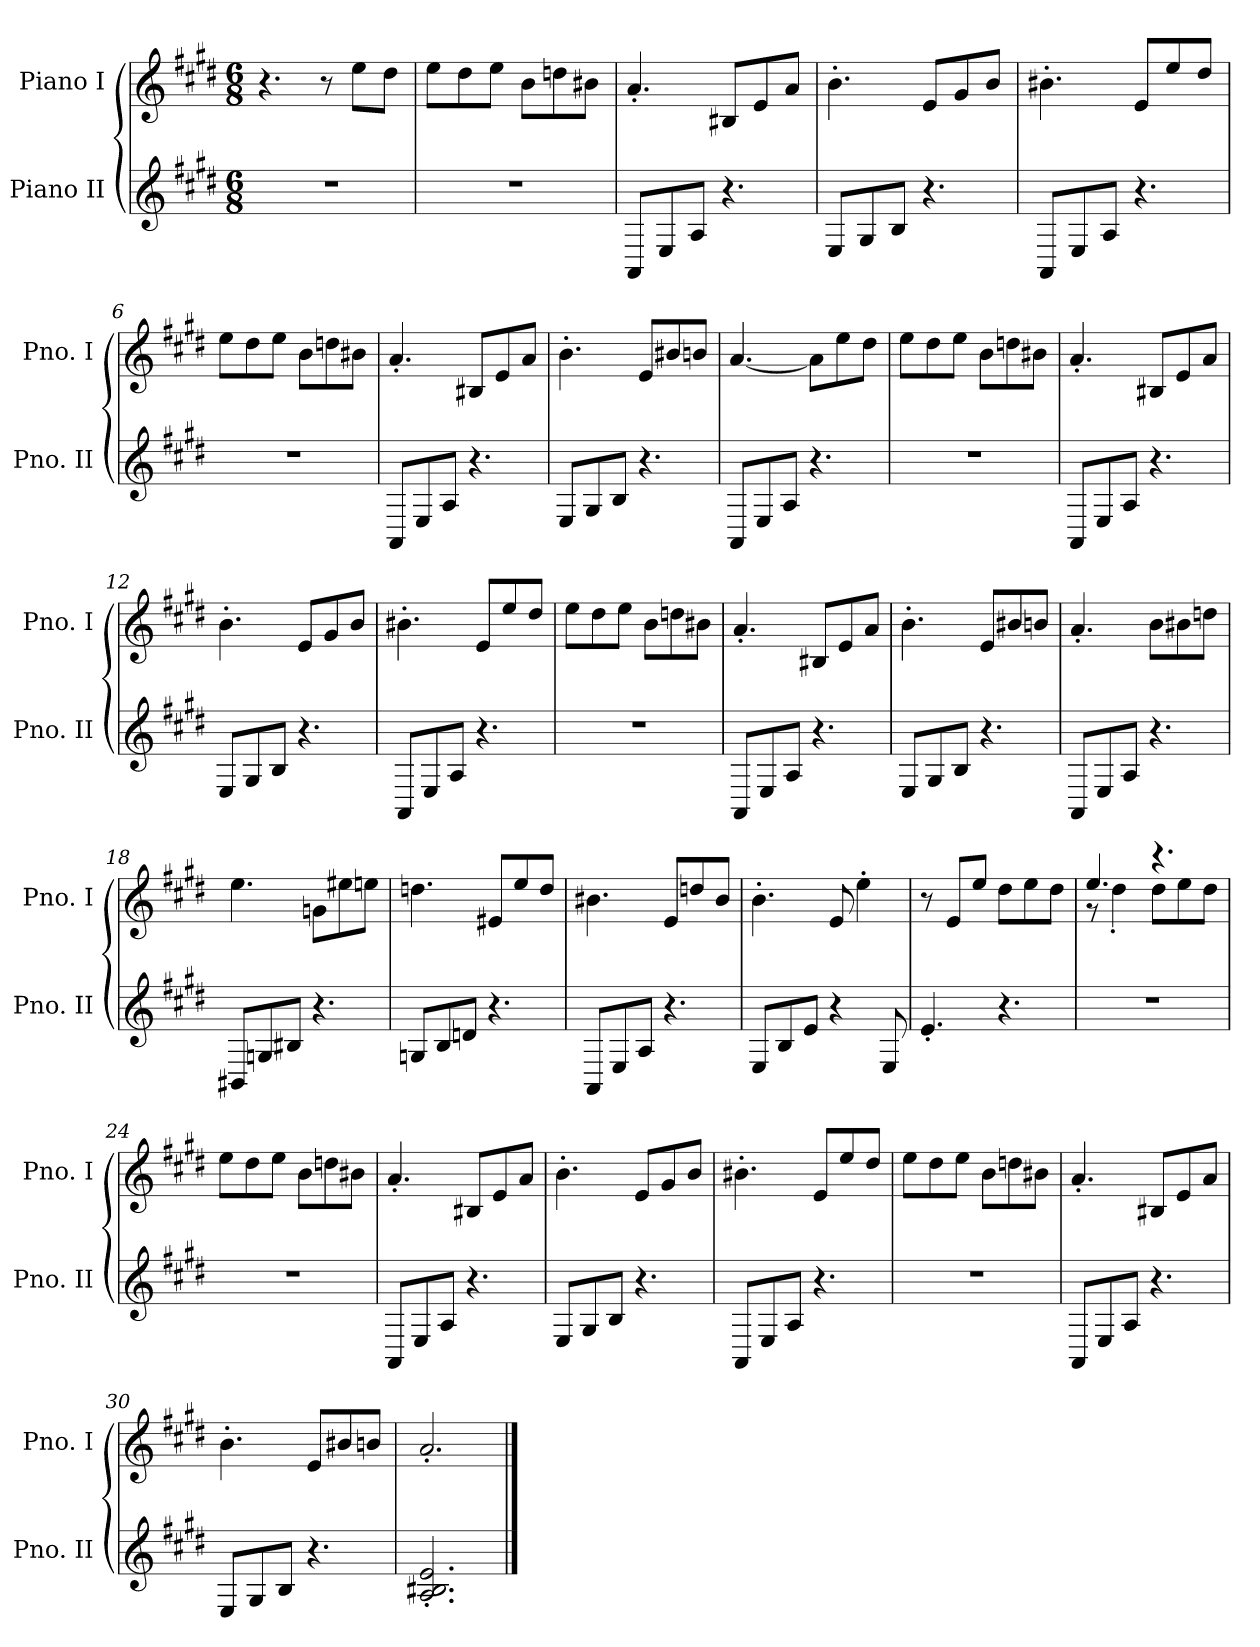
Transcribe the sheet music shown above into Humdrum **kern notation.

**kern	**kern
*part2	*part1
*staff2	*staff1
*I"Piano II	*I"Piano I
*I'Pno. II	*I'Pno. I
*clefG2	*clefG2
*k[f#c#g#d#]	*k[f#c#g#d#]
*M6/8	*M6/8
=1	=1
2.r	4.r
.	8r
*	*MM120
.	8ee\L
.	8dd#\J
=2	=2
2.r	8ee\L
.	8dd#\
.	8ee\J
.	8b\L
.	8ddn\
.	8b#X\J
=3	=3
8AA/L	4.a'/
8E/	.
8A/J	.
4.r	8B#X/L
.	8e/
.	8a/J
=4	=4
8E/L	4.b'\
8G#/	.
8B/J	.
4.r	8e/L
.	8g#/
.	8b/J
=5	=5
8AA/L	4.b#X'\
8E/	.
8A/J	.
4.r	8e/L
.	8ee/
.	8dd#/J
!!LO:LB:g=z
=6	=6
2.r	8ee\L
.	8dd#\
.	8ee\J
.	8b\L
.	8ddn\
.	8b#X\J
=7	=7
8AA/L	4.a'/
8E/	.
8A/J	.
4.r	8B#X/L
.	8e/
.	8a/J
=8	=8
8E/L	4.b'\
8G#/	.
8B/J	.
4.r	8e/L
.	8b#X/
.	8bn/J
=9	=9
8AA/L	[4.a/
8E/	.
8A/J	.
4.r	8a\L]
.	8ee\
.	8dd#\J
=10	=10
2.r	8ee\L
.	8dd#\
.	8ee\J
.	8b\L
.	8ddn\
.	8b#X\J
!!LO:LB:g=z
=11	=11
8AA/L	4.a'/
8E/	.
8A/J	.
4.r	8B#X/L
.	8e/
.	8a/J
=12	=12
8E/L	4.b'\
8G#/	.
8B/J	.
4.r	8e/L
.	8g#/
.	8b/J
=13	=13
8AA/L	4.b#X'\
8E/	.
8A/J	.
4.r	8e/L
.	8ee/
.	8dd#/J
=14	=14
2.r	8ee\L
.	8dd#\
.	8ee\J
.	8b\L
.	8ddn\
.	8b#X\J
=15	=15
8AA/L	4.a'/
8E/	.
8A/J	.
4.r	8B#X/L
.	8e/
.	8a/J
!!LO:LB:g=z
=16	=16
8E/L	4.b'\
8G#/	.
8B/J	.
4.r	8e/L
.	8b#X/
.	8bn/J
=17	=17
8AA/L	4.a'/
8E/	.
8A/J	.
4.r	8b\L
.	8b#X\
.	8ddn\J
=18	=18
8BB#X/L	4.ee\
8Gn/	.
8B#X/J	.
4.r	8gn\L
.	8ee#X\
.	8een\J
=19	=19
8Gn/L	4.ddn\
8B/	.
8dn/J	.
4.r	8e#X/L
.	8ee/
.	8dd/J
=20	=20
8AA/L	4.b#X\
8E/	.
8A/J	.
4.r	8e/L
.	8ddn/
.	8b#/J
!!LO:LB:g=z
=21	=21
8E/L	4.b'\
8B/	.
8e/J	.
4r	8e/
.	4ee'\
8E/	.
=22	=22
4.e'/	8r
.	8e/L
.	8ee/J
4.r	8dd#\L
.	8ee\
.	8dd#\J
=23	=23
*	*^
2.r	4.ee/	8r
.	.	4dd#'\
.	4.r	8dd#\L
.	.	8ee\
.	.	8dd#\J
*	*v	*v
=24	=24
2.r	8ee\L
.	8dd#\
.	8ee\J
.	8b\L
.	8ddn\
.	8b#X\J
=25	=25
8AA/L	4.a'/
8E/	.
8A/J	.
4.r	8B#X/L
.	8e/
.	8a/J
=26	=26
8E/L	4.b'\
8G#/	.
8B/J	.
4.r	8e/L
.	8g#/
.	8b/J
!!LO:PB:g=z
=27	=27
8AA/L	4.b#X'\
8E/	.
8A/J	.
4.r	8e/L
.	8ee/
.	8dd#/J
=28	=28
2.r	8ee\L
.	8dd#\
.	8ee\J
.	8b\L
.	8ddn\
.	8b#X\J
=29	=29
8AA/L	4.a'/
8E/	.
8A/J	.
4.r	8B#X/L
.	8e/
.	8a/J
=30	=30
*	*^
*	*	*^
8E/L	4.b'\	8ryy	4ryy
*	*MM97	*	*
8G#/	.	2ryy	.
*	*MM93	*	*
8B/J	.	.	2ryy
*	*MM88	*	*
4.r	8e/L	.	.
*	*MM84	*	*
.	8b#X/	.	.
*	*MM79	*	*
.	8bn/J	8ryy	.
*	*v	*v	*v
*	*MM76
!!LO:LB:g=z
=31	=31
2.A/' 2.B#X/' 2.e/'	2.a'/
==	==
*-	*-
